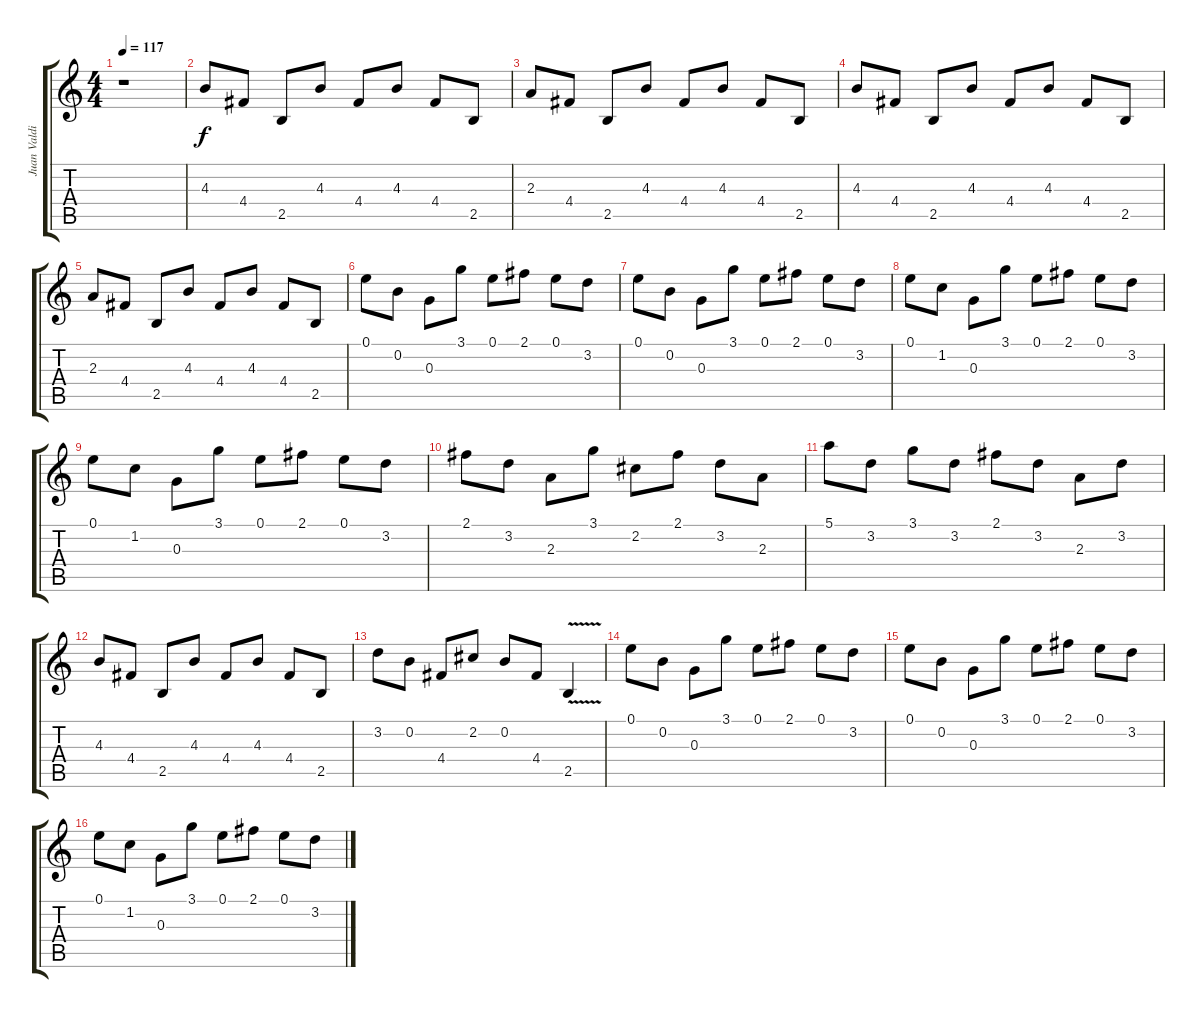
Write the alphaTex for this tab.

\track ("Juan Valdivia - Guitarra 1" "Juan Valdi") {instrument acousticguitarsteel}
\staff {score tabs}
\tuning (E4 B3 G3 D3 A2 E2) {hide}
\ts (4 4)
\tempo 117
\clef g2
\ks c
r.1{dy f instrument acousticguitarsteel} |
4.3.8{instrument electricguitarjazz} 4.4.8 2.5.8 4.3.8 4.4.8 4.3.8 4.4.8 2.5.8 |
2.3.8 4.4.8 2.5.8 4.3.8 4.4.8 4.3.8 4.4.8 2.5.8 |
4.3.8 4.4.8 2.5.8 4.3.8 4.4.8 4.3.8 4.4.8 2.5.8 |
2.3.8 4.4.8 2.5.8 4.3.8 4.4.8 4.3.8 4.4.8 2.5.8 |
0.1.8{instrument electricguitarclean} 0.2.8 0.3.8 3.1.8 0.1.8 2.1.8 0.1.8 3.2.8 |
0.1.8 0.2.8 0.3.8 3.1.8 0.1.8 2.1.8 0.1.8 3.2.8 |
0.1.8 1.2.8 0.3.8 3.1.8 0.1.8 2.1.8 0.1.8 3.2.8 |
0.1.8 1.2.8 0.3.8 3.1.8 0.1.8 2.1.8 0.1.8 3.2.8 |
2.1.8 3.2.8 2.3.8 3.1.8 2.2.8 2.1.8 3.2.8 2.3.8 |
5.1.8 3.2.8 3.1.8 3.2.8 2.1.8 3.2.8 2.3.8 3.2.8 |
4.3.8 4.4.8 2.5.8 4.3.8 4.4.8 4.3.8 4.4.8 2.5.8 |
3.2.8 0.2.8 4.4.8 2.2.8 0.2.8 4.4.8 2.5{v}.4 |
0.1.8 0.2.8 0.3.8 3.1.8 0.1.8 2.1.8 0.1.8 3.2.8 |
0.1.8 0.2.8 0.3.8 3.1.8 0.1.8 2.1.8 0.1.8 3.2.8 |
0.1.8 1.2.8 0.3.8 3.1.8 0.1.8 2.1.8 0.1.8 3.2.8
